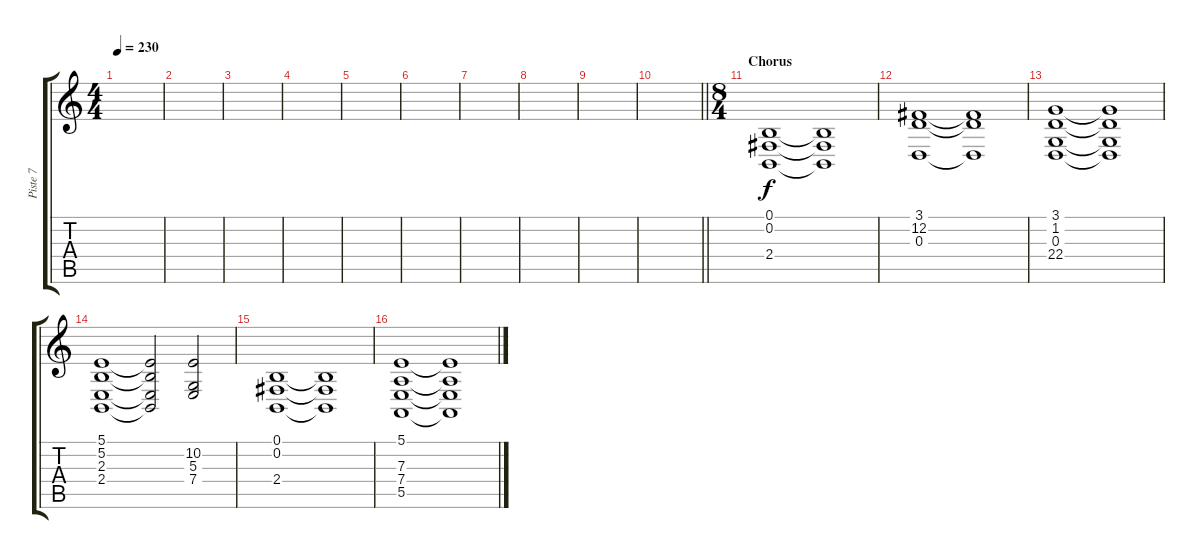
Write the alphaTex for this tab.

\track ("Piste 7" "Piste 7") {instrument stringensemble1}
\staff {score tabs}
\tuning (B3 Gb3 D3 A2 E2 B1) {hide}
\ts (4 4)
\tempo 230
\clef g2
\ks c
|
|
|
|
|
|
|
|
|
\barLineRight lightlight
|
\ts (8 4)
\section ("" "Chorus")
(0.1 0.2 2.4).1 (0.1{t} 0.2{t} 2.4{t}).1 |
(3.1 12.2 0.3).1 (3.1{t} 12.2{t} 0.3{t}).1 |
(3.1 1.2 0.3 22.4).1 (3.1{t} 1.2{t} 0.3{t} 22.4{t}).1 |
(5.1 5.2 2.3 2.4).1 (5.1{t} 5.2{t} 2.3{t} 2.4{t}).2 (10.2 5.3 7.4).2 |
(0.1 0.2 2.4).1 (0.1{t} 0.2{t} 2.4{t}).1 |
(5.1 7.3 7.4 5.5).1 (5.1{t} 7.3{t} 7.4{t} 5.5{t}).1
